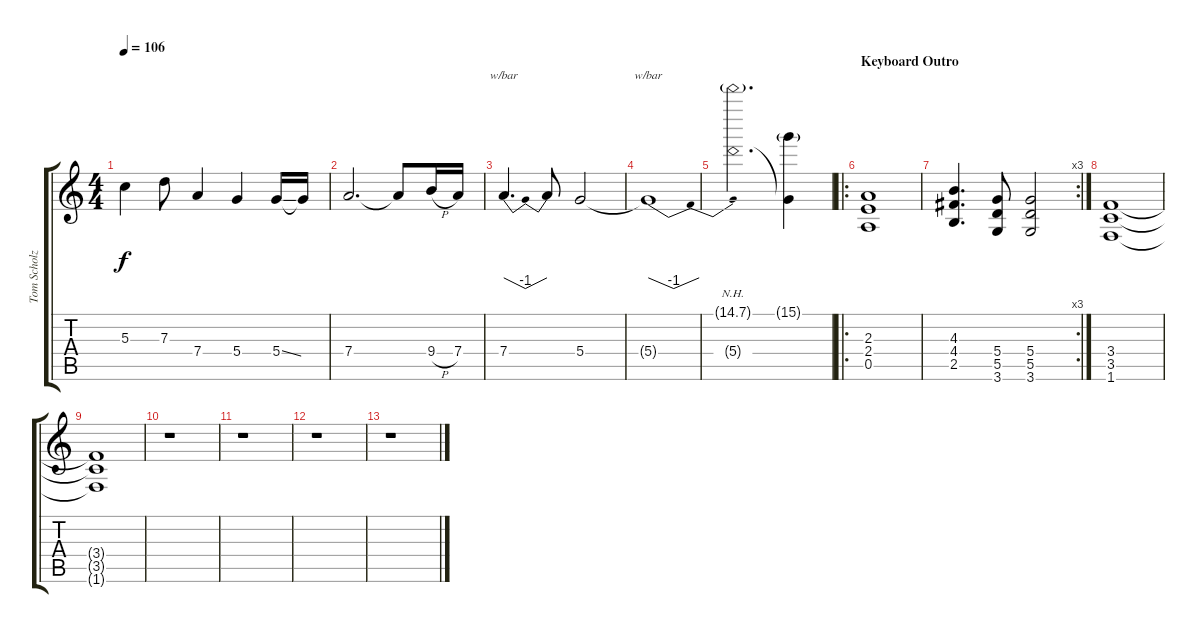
\track ("Tom Scholz - Lead" "Tom Scholz") {instrument distortionguitar}
\staff {score tabs}
\tuning (E4 B3 G3 D3 A2 E2) {hide}
\ts (4 4)
\tempo 106
\clef g2
\ks c
5.3.4{dy f} 7.3.8 7.4.4 5.4.4 5.4{ss}.16 5.4{t}.16 |
7.4.2{d} 7.4{t}.8 9.4{h}.16 7.4.16 |
7.4.4{d tbe (dip default 0 0 30 -4 60 0)} 7.4{t}.8 5.4.2 |
5.4{t}.1{tbe (dip default 0 0 30 -4 60 0)} |
(15.1{nh g} 5.4{nh t}).2{d} (15.1{g} 5.4{t}).4 |
\ro
\section ("" "Keyboard Outro")
(2.3 2.4 0.5).1 |
\rc 3
(4.3 4.4 2.5).4{d} (5.4 5.5 3.6).8 (5.4 5.5 3.6).2 |
(3.4 3.5 1.6).1 |
(3.4{t} 3.5{t} 1.6{t}).1 |
r.1 |
r.1 |
r.1 |
r.1
